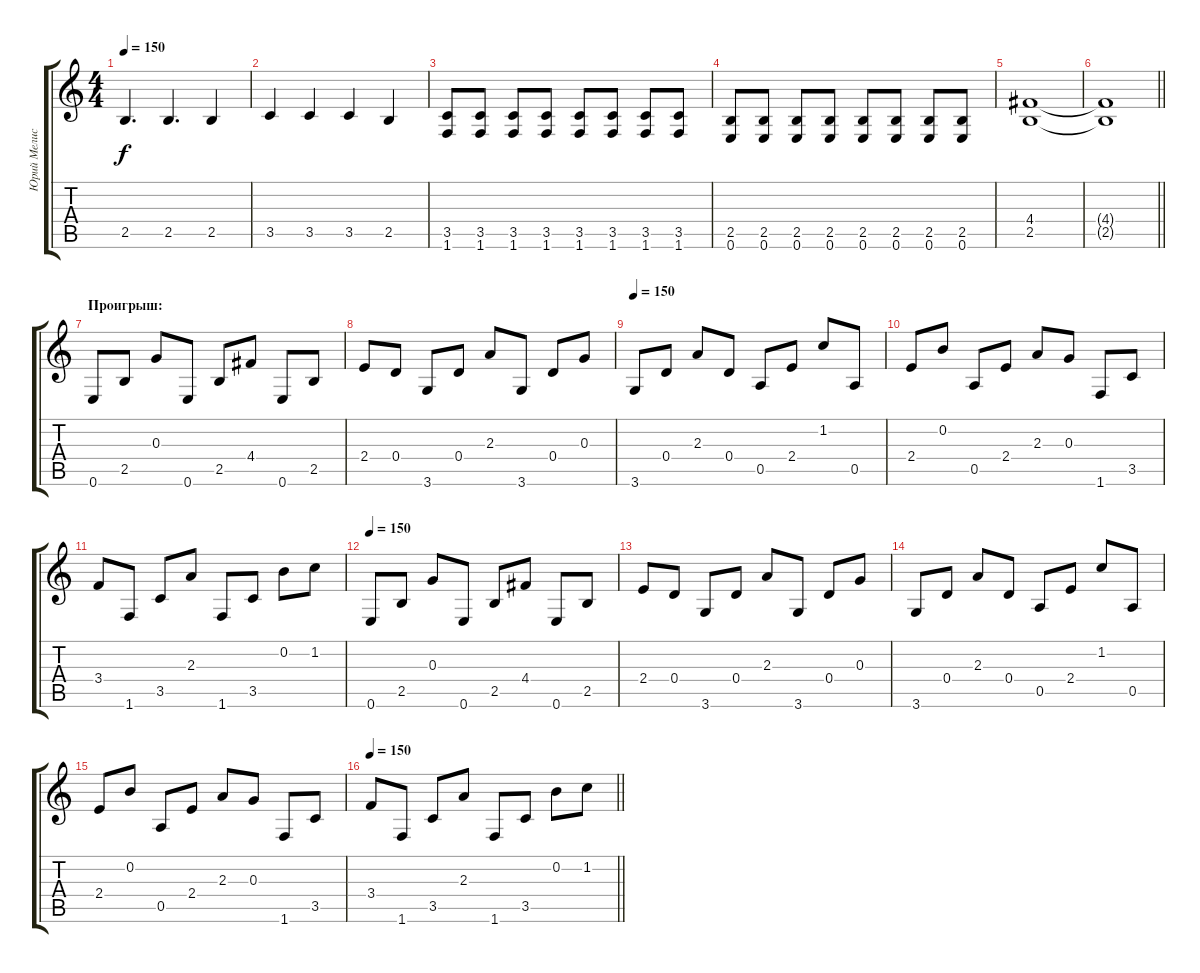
\track ("Юрий Мелисов" "Юрий Мелис") {instrument overdrivenguitar}
\staff {score tabs}
\tuning (E4 B3 G3 D3 A2 E2) {hide}
\ts (4 4)
\tempo 150
\clef g2
\ks c
2.5.4{d dy f} 2.5.4{d} 2.5.4 |
3.5.4 3.5.4 3.5.4 2.5.4 |
(3.5 1.6).8 (3.5 1.6).8 (3.5 1.6).8 (3.5 1.6).8 (3.5 1.6).8 (3.5 1.6).8 (3.5 1.6).8 (3.5 1.6).8 |
(2.5 0.6).8 (2.5 0.6).8 (2.5 0.6).8 (2.5 0.6).8 (2.5 0.6).8 (2.5 0.6).8 (2.5 0.6).8 (2.5 0.6).8 |
(4.4 2.5).1 |
\barLineRight lightlight
(4.4{t} 2.5{t}).1 |
\section ("" "Проигрыш:")
0.6.8 2.5.8 0.3.8 0.6.8 2.5.8 4.4.8 0.6.8 2.5.8 |
2.4.8 0.4.8 3.6.8 0.4.8 2.3.8 3.6.8 0.4.8 0.3.8 |
\tempo 150
3.6.8 0.4.8 2.3.8 0.4.8 0.5.8 2.4.8 1.2.8 0.5.8 |
2.4.8 0.2.8 0.5.8 2.4.8 2.3.8 0.3.8 1.6.8 3.5.8 |
3.4.8 1.6.8 3.5.8 2.3.8 1.6.8 3.5.8 0.2.8 1.2.8 |
\tempo 150
0.6.8 2.5.8 0.3.8 0.6.8 2.5.8 4.4.8 0.6.8 2.5.8 |
2.4.8 0.4.8 3.6.8 0.4.8 2.3.8 3.6.8 0.4.8 0.3.8 |
3.6.8 0.4.8 2.3.8 0.4.8 0.5.8 2.4.8 1.2.8 0.5.8 |
2.4.8 0.2.8 0.5.8 2.4.8 2.3.8 0.3.8 1.6.8 3.5.8 |
\tempo 150
\barLineRight lightlight
3.4.8 1.6.8 3.5.8 2.3.8 1.6.8 3.5.8 0.2.8 1.2.8
